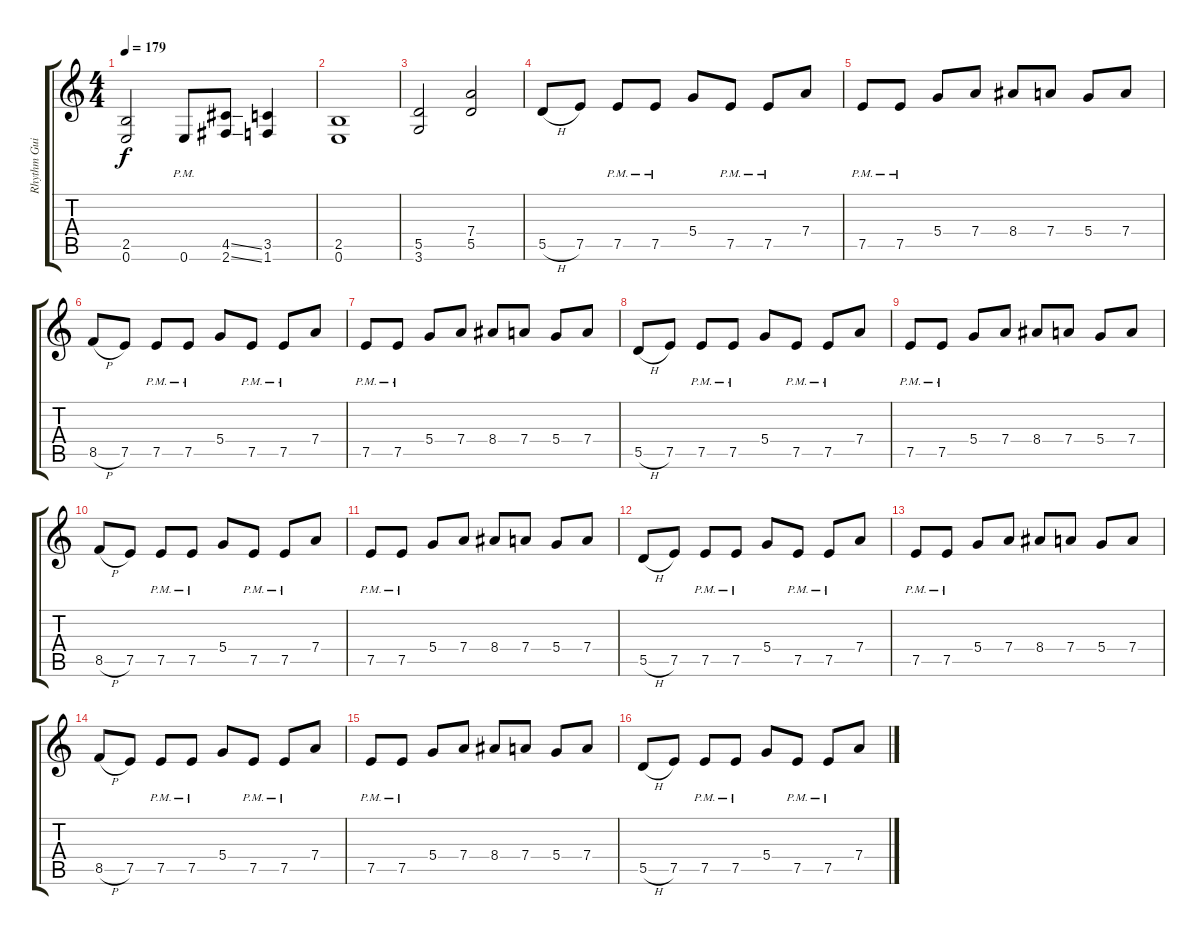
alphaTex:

\track ("Rhythm Guitar" "Rhythm Gui") {instrument distortionguitar}
\staff {score tabs}
\tuning (E4 B3 G3 D3 A2 E2) {hide}
\ts (4 4)
\tempo 179
\clef g2
\ks c
(2.5{t} 0.6{t}).2{dy f} 0.6{pm}.8 (4.5{ss} 2.6{ss}).8 (3.5 1.6).4 |
(2.5 0.6).1 |
(5.5 3.6).2 (7.4 5.5).2 |
5.5{h}.8 7.5.8 7.5{pm}.8 7.5{pm}.8 5.4.8 7.5{pm}.8 7.5{pm}.8 7.4.8 |
7.5{pm}.8 7.5{pm}.8 5.4.8 7.4.8 8.4.8 7.4.8 5.4.8 7.4.8 |
8.5{h}.8 7.5.8 7.5{pm}.8 7.5{pm}.8 5.4.8 7.5{pm}.8 7.5{pm}.8 7.4.8 |
7.5{pm}.8 7.5{pm}.8 5.4.8 7.4.8 8.4.8 7.4.8 5.4.8 7.4.8 |
5.5{h}.8 7.5.8 7.5{pm}.8 7.5{pm}.8 5.4.8 7.5{pm}.8 7.5{pm}.8 7.4.8 |
7.5{pm}.8 7.5{pm}.8 5.4.8 7.4.8 8.4.8 7.4.8 5.4.8 7.4.8 |
8.5{h}.8 7.5.8 7.5{pm}.8 7.5{pm}.8 5.4.8 7.5{pm}.8 7.5{pm}.8 7.4.8 |
7.5{pm}.8 7.5{pm}.8 5.4.8 7.4.8 8.4.8 7.4.8 5.4.8 7.4.8 |
5.5{h}.8 7.5.8 7.5{pm}.8 7.5{pm}.8 5.4.8 7.5{pm}.8 7.5{pm}.8 7.4.8 |
7.5{pm}.8 7.5{pm}.8 5.4.8 7.4.8 8.4.8 7.4.8 5.4.8 7.4.8 |
8.5{h}.8 7.5.8 7.5{pm}.8 7.5{pm}.8 5.4.8 7.5{pm}.8 7.5{pm}.8 7.4.8 |
7.5{pm}.8 7.5{pm}.8 5.4.8 7.4.8 8.4.8 7.4.8 5.4.8 7.4.8 |
5.5{h}.8 7.5.8 7.5{pm}.8 7.5{pm}.8 5.4.8 7.5{pm}.8 7.5{pm}.8 7.4.8
